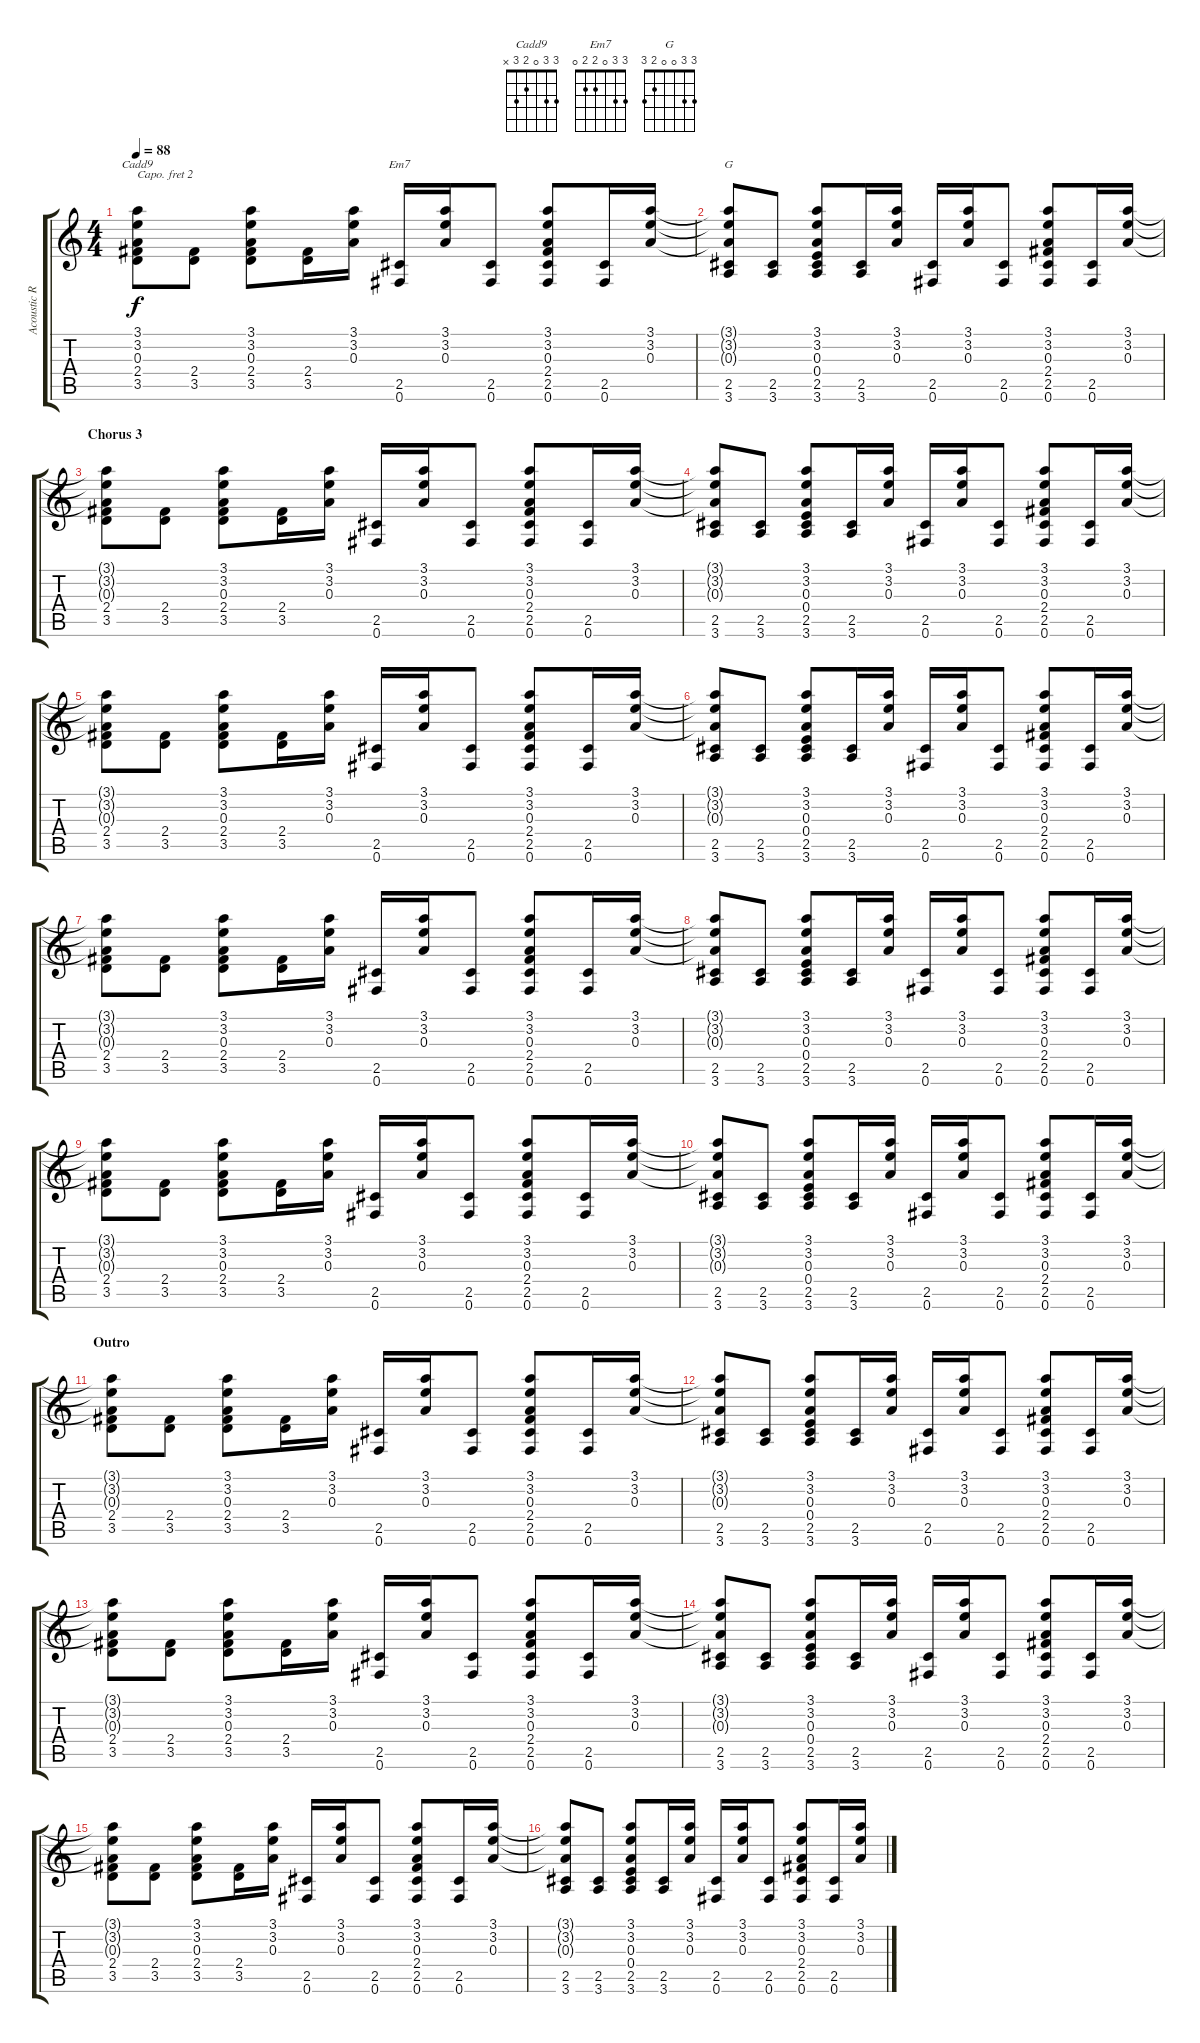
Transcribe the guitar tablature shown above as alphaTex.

\track ("Acoustic Rhythm Guitar" "Acoustic R") {instrument acousticguitarsteel}
\staff {score tabs}
\capo 2
\tuning (E4 B3 G3 D3 A2 E2) {hide}
\chord ("Cadd9" 3 3 0 2 3 x)
\chord ("Em7" 3 3 0 2 2 0)
\chord ("G" 3 3 0 0 2 3)
\ts (4 4)
\tempo 88
\clef g2
\ks c
(3.1{t} 3.2{t} 0.3{t} 2.4 3.5).8{ch "Cadd9" dy f} (2.4 3.5).8 (3.1 3.2 0.3 2.4 3.5).8 (2.4 3.5).16 (3.1 3.2 0.3).16 (2.5 0.6).16{ch "Em7"} (3.1 3.2 0.3).16 (2.5 0.6).8 (3.1 3.2 0.3 2.4 2.5 0.6).8 (2.5 0.6).16 (3.1 3.2 0.3).16 |
(3.1{t} 3.2{t} 0.3{t} 2.5 3.6).8{ch "G"} (2.5 3.6).8 (3.1 3.2 0.3 0.4 2.5 3.6).8 (2.5 3.6).16 (3.1 3.2 0.3).16 (2.5 0.6).16 (3.1 3.2 0.3).16 (2.5 0.6).8 (3.1 3.2 0.3 2.4 2.5 0.6).8 (2.5 0.6).16 (3.1 3.2 0.3).16 |
\section ("" "Chorus 3")
(3.1{t} 3.2{t} 0.3{t} 2.4 3.5).8 (2.4 3.5).8 (3.1 3.2 0.3 2.4 3.5).8 (2.4 3.5).16 (3.1 3.2 0.3).16 (2.5 0.6).16 (3.1 3.2 0.3).16 (2.5 0.6).8 (3.1 3.2 0.3 2.4 2.5 0.6).8 (2.5 0.6).16 (3.1 3.2 0.3).16 |
(3.1{t} 3.2{t} 0.3{t} 2.5 3.6).8 (2.5 3.6).8 (3.1 3.2 0.3 0.4 2.5 3.6).8 (2.5 3.6).16 (3.1 3.2 0.3).16 (2.5 0.6).16 (3.1 3.2 0.3).16 (2.5 0.6).8 (3.1 3.2 0.3 2.4 2.5 0.6).8 (2.5 0.6).16 (3.1 3.2 0.3).16 |
(3.1{t} 3.2{t} 0.3{t} 2.4 3.5).8 (2.4 3.5).8 (3.1 3.2 0.3 2.4 3.5).8 (2.4 3.5).16 (3.1 3.2 0.3).16 (2.5 0.6).16 (3.1 3.2 0.3).16 (2.5 0.6).8 (3.1 3.2 0.3 2.4 2.5 0.6).8 (2.5 0.6).16 (3.1 3.2 0.3).16 |
(3.1{t} 3.2{t} 0.3{t} 2.5 3.6).8 (2.5 3.6).8 (3.1 3.2 0.3 0.4 2.5 3.6).8 (2.5 3.6).16 (3.1 3.2 0.3).16 (2.5 0.6).16 (3.1 3.2 0.3).16 (2.5 0.6).8 (3.1 3.2 0.3 2.4 2.5 0.6).8 (2.5 0.6).16 (3.1 3.2 0.3).16 |
(3.1{t} 3.2{t} 0.3{t} 2.4 3.5).8 (2.4 3.5).8 (3.1 3.2 0.3 2.4 3.5).8 (2.4 3.5).16 (3.1 3.2 0.3).16 (2.5 0.6).16 (3.1 3.2 0.3).16 (2.5 0.6).8 (3.1 3.2 0.3 2.4 2.5 0.6).8 (2.5 0.6).16 (3.1 3.2 0.3).16 |
(3.1{t} 3.2{t} 0.3{t} 2.5 3.6).8 (2.5 3.6).8 (3.1 3.2 0.3 0.4 2.5 3.6).8 (2.5 3.6).16 (3.1 3.2 0.3).16 (2.5 0.6).16 (3.1 3.2 0.3).16 (2.5 0.6).8 (3.1 3.2 0.3 2.4 2.5 0.6).8 (2.5 0.6).16 (3.1 3.2 0.3).16 |
(3.1{t} 3.2{t} 0.3{t} 2.4 3.5).8 (2.4 3.5).8 (3.1 3.2 0.3 2.4 3.5).8 (2.4 3.5).16 (3.1 3.2 0.3).16 (2.5 0.6).16 (3.1 3.2 0.3).16 (2.5 0.6).8 (3.1 3.2 0.3 2.4 2.5 0.6).8 (2.5 0.6).16 (3.1 3.2 0.3).16 |
(3.1{t} 3.2{t} 0.3{t} 2.5 3.6).8 (2.5 3.6).8 (3.1 3.2 0.3 0.4 2.5 3.6).8 (2.5 3.6).16 (3.1 3.2 0.3).16 (2.5 0.6).16 (3.1 3.2 0.3).16 (2.5 0.6).8 (3.1 3.2 0.3 2.4 2.5 0.6).8 (2.5 0.6).16 (3.1 3.2 0.3).16 |
\section ("" "Outro")
(3.1{t} 3.2{t} 0.3{t} 2.4 3.5).8 (2.4 3.5).8 (3.1 3.2 0.3 2.4 3.5).8 (2.4 3.5).16 (3.1 3.2 0.3).16 (2.5 0.6).16 (3.1 3.2 0.3).16 (2.5 0.6).8 (3.1 3.2 0.3 2.4 2.5 0.6).8 (2.5 0.6).16 (3.1 3.2 0.3).16 |
(3.1{t} 3.2{t} 0.3{t} 2.5 3.6).8 (2.5 3.6).8 (3.1 3.2 0.3 0.4 2.5 3.6).8 (2.5 3.6).16 (3.1 3.2 0.3).16 (2.5 0.6).16 (3.1 3.2 0.3).16 (2.5 0.6).8 (3.1 3.2 0.3 2.4 2.5 0.6).8 (2.5 0.6).16 (3.1 3.2 0.3).16 |
(3.1{t} 3.2{t} 0.3{t} 2.4 3.5).8 (2.4 3.5).8 (3.1 3.2 0.3 2.4 3.5).8 (2.4 3.5).16 (3.1 3.2 0.3).16 (2.5 0.6).16 (3.1 3.2 0.3).16 (2.5 0.6).8 (3.1 3.2 0.3 2.4 2.5 0.6).8 (2.5 0.6).16 (3.1 3.2 0.3).16 |
(3.1{t} 3.2{t} 0.3{t} 2.5 3.6).8 (2.5 3.6).8 (3.1 3.2 0.3 0.4 2.5 3.6).8 (2.5 3.6).16 (3.1 3.2 0.3).16 (2.5 0.6).16 (3.1 3.2 0.3).16 (2.5 0.6).8 (3.1 3.2 0.3 2.4 2.5 0.6).8 (2.5 0.6).16 (3.1 3.2 0.3).16 |
(3.1{t} 3.2{t} 0.3{t} 2.4 3.5).8 (2.4 3.5).8 (3.1 3.2 0.3 2.4 3.5).8 (2.4 3.5).16 (3.1 3.2 0.3).16 (2.5 0.6).16 (3.1 3.2 0.3).16 (2.5 0.6).8 (3.1 3.2 0.3 2.4 2.5 0.6).8 (2.5 0.6).16 (3.1 3.2 0.3).16 |
(3.1{t} 3.2{t} 0.3{t} 2.5 3.6).8 (2.5 3.6).8 (3.1 3.2 0.3 0.4 2.5 3.6).8 (2.5 3.6).16 (3.1 3.2 0.3).16 (2.5 0.6).16 (3.1 3.2 0.3).16 (2.5 0.6).8 (3.1 3.2 0.3 2.4 2.5 0.6).8 (2.5 0.6).16 (3.1 3.2 0.3).16
